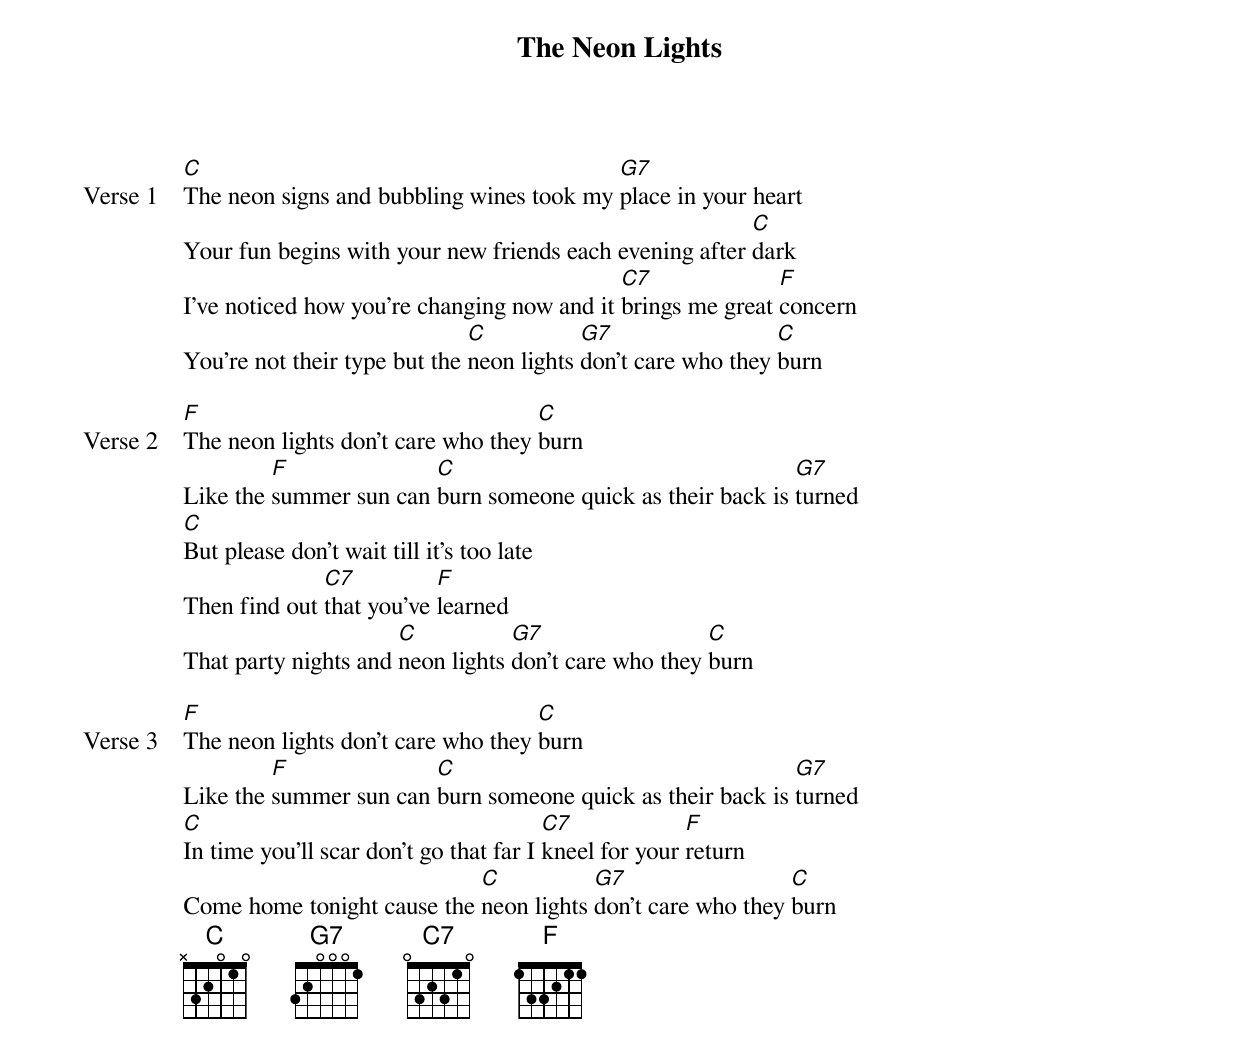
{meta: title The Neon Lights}
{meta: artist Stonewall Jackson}
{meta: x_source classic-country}
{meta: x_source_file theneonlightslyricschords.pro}
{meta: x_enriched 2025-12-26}

{start_of_verse: Verse 1}
[C]The neon signs and bubbling wines took my [G7]place in your heart
Your fun begins with your new friends each evening after [C]dark
I’ve noticed how you’re changing now and it [C7]brings me great [F]concern
You’re not their type but the [C]neon lights [G7]don’t care who they [C]burn
{end_of_verse}

{start_of_verse: Verse 2}
[F]The neon lights don’t care who they [C]burn
Like the [F]summer sun can [C]burn someone quick as their back is [G7]turned
[C]But please don’t wait till it’s too late
Then find out [C7]that you’ve [F]learned
That party nights and [C]neon lights [G7]don’t care who they [C]burn
{end_of_verse}

{start_of_verse: Verse 3}
[F]The neon lights don’t care who they [C]burn
Like the [F]summer sun can [C]burn someone quick as their back is [G7]turned
[C]In time you’ll scar don’t go that far I [C7]kneel for your [F]return
Come home tonight cause the [C]neon lights [G7]don’t care who they [C]burn
{end_of_verse}
